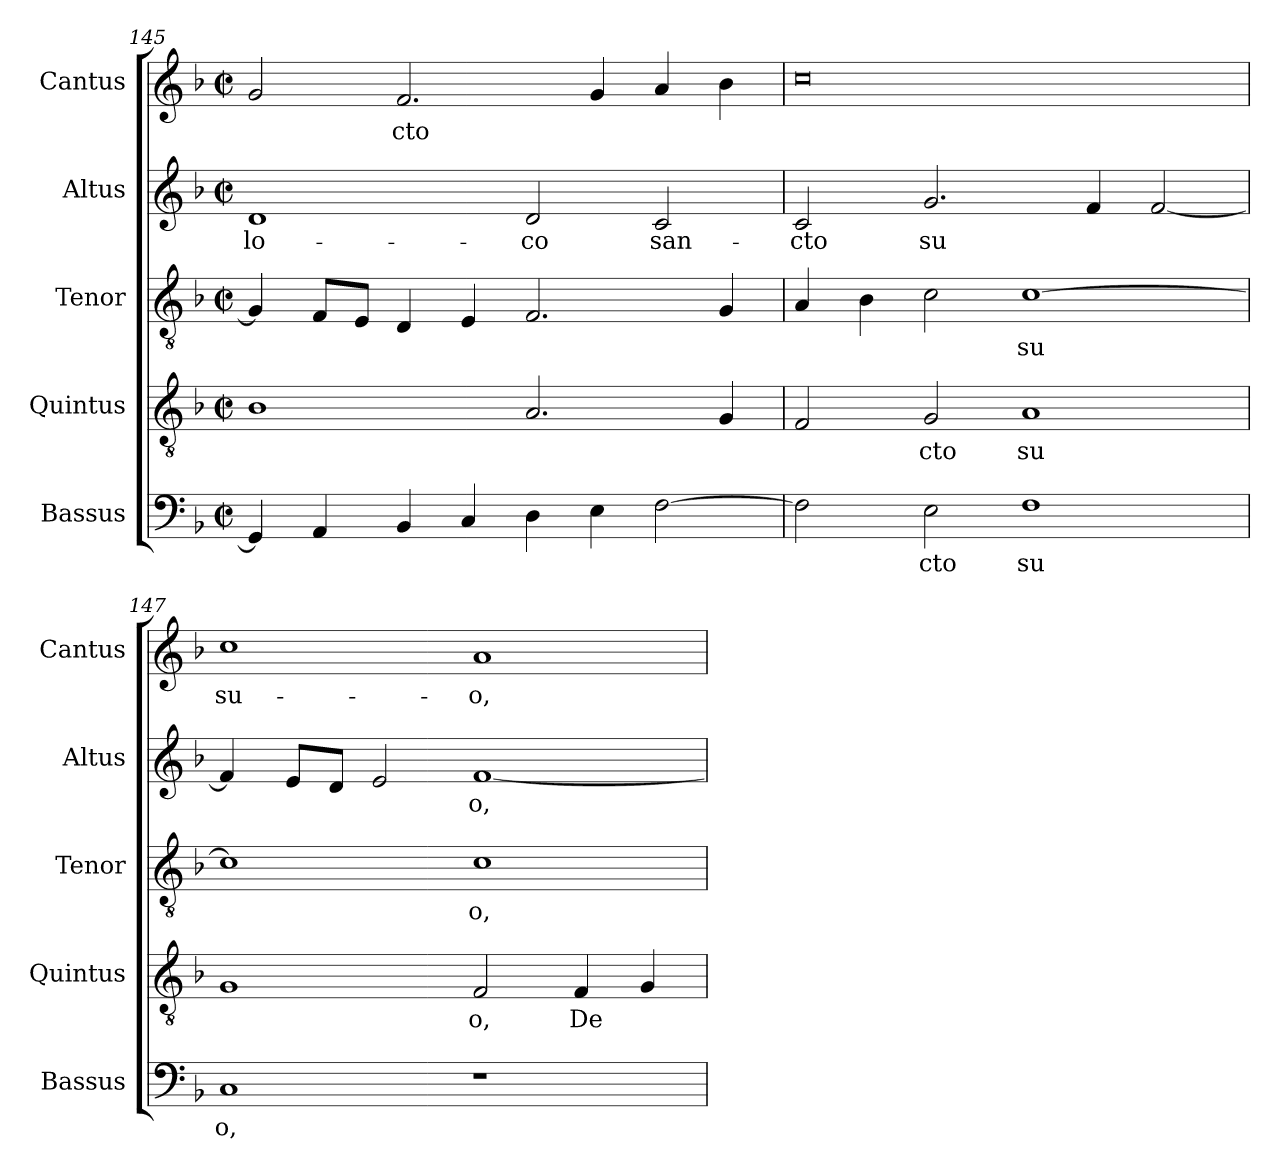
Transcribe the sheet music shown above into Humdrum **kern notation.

**kern	**text	**kern	**text	**kern	**text	**kern	**text	**kern	**text
*part5	*part5	*part4	*part4	*part3	*part3	*part2	*part2	*part1	*part1
*staff5	*staff5	*staff4	*staff4	*staff3	*staff3	*staff2	*staff2	*staff1	*staff1
*I"Bassus	*	*I"Quintus	*	*I"Tenor	*	*I"Altus	*	*I"Cantus	*
*I'Bassus	*	*I'Quintus	*	*I'Tenor	*	*I'Altus	*	*I'Cantus	*
!!LO:PB:g=z
*clefF4	*	*clefGv2	*	*clefGv2	*	*clefG2	*	*clefG2	*
*k[b-]	*	*k[b-]	*	*k[b-]	*	*k[b-]	*	*k[b-]	*
*F:	*	*F:	*	*F:	*	*F:	*	*F:	*
*M2/2	*	*M2/2	*	*M2/2	*	*M2/2	*	*M2/2	*
*met(c|)	*	*met(c|)	*	*met(c|)	*	*met(c|)	*	*met(c|)	*
=145	=145	=145	=145	=145	=145	=145	=145	=145	=145
!	!LO:LY:b:cj	!	!LO:LY:b:cj	!	!LO:LY:b:cj	!	!LO:LY:b:cj	!	!LO:LY:b:cj
4GG/]	.	1B-	.	4G/]	.	1d	lo-	2g/	--
!	!LO:LY:b:cj	!	!	!	!LO:LY:b:cj	!	!	!	!
4AA/	.	.	.	8F/L	.	.	.	.	.
!	!	!	!	!	!LO:LY:b:cj	!	!	!	!
.	.	.	.	8E/J	.	.	.	.	.
!	!LO:LY:b:cj	!	!	!	!LO:LY:b:cj	!	!	!	!LO:LY:b:cj
4BB-/	.	.	.	4D/	.	.	.	2.f/	-cto
!	!LO:LY:b:cj	!	!	!	!LO:LY:b:cj	!	!	!	!
4C/	.	.	.	4E/	.	.	.	.	.
!	!LO:LY:b:cj	!	!LO:LY:b:cj	!	!LO:LY:b:cj	!	!LO:LY:b:cj	!	!
4D\	.	2.A/	.	2.F/	.	2d/	-co	.	.
!	!LO:LY:b:cj	!	!	!	!	!	!	!	!LO:LY:b:cj
4E\	.	.	.	.	.	.	.	4g/	.
!	!LO:LY:b:cj	!	!	!	!	!	!LO:LY:b:cj	!	!LO:LY:b:cj
[>2F\	.	.	.	.	.	2c/	san-	4a/	.
!	!	!	!LO:LY:b:cj	!	!LO:LY:b:cj	!	!	!	!LO:LY:b:cj
.	.	4G/	.	4G/	.	.	.	4b-\	.
=146	=146	=146	=146	=146	=146	=146	=146	=146	=146
!	!LO:LY:b:cj	!	!LO:LY:b:cj	!	!LO:LY:b:cj	!	!LO:LY:b:cj	!	!LO:LY:b:cj
2F\]	.	2F/	.	4A/	.	2c/	-cto	0cc	.
!	!	!	!	!	!LO:LY:b:cj	!	!	!	!
.	.	.	.	4B-\	.	.	.	.	.
!	!LO:LY:b:cj	!	!LO:LY:b:cj	!	!LO:LY:b:cj	!	!LO:LY:b:cj	!	!
2E\	cto	2G/	cto	2c\	.	2.g/	su-	.	.
!	!LO:LY:b:cj	!	!LO:LY:b:cj	!	!LO:LY:b:cj	!	!	!	!
1F	su	1A	su	[>1c	su-	.	.	.	.
!	!	!	!	!	!	!	!LO:LY:b:cj	!	!
.	.	.	.	.	.	4f/	--	.	.
!	!	!	!	!	!	!	!LO:LY:b:cj	!	!
.	.	.	.	.	.	[<2f/	--	.	.
=147	=147	=147	=147	=147	=147	=147	=147	=147	=147
!	!LO:LY:b:cj	!	!LO:LY:b:cj	!	!LO:LY:b:cj	!	!LO:LY:b:cj	!	!LO:LY:b:cj
1C	o,	1G	.	1c]	--	4f/]	--	1cc	su-
!	!	!	!	!	!	!	!LO:LY:b:cj	!	!
.	.	.	.	.	.	8e/L	--	.	.
!	!	!	!	!	!	!	!LO:LY:b:cj	!	!
.	.	.	.	.	.	8d/J	--	.	.
!	!	!	!	!	!	!	!LO:LY:b:cj	!	!
.	.	.	.	.	.	2e/	--	.	.
!	!	!	!LO:LY:b:cj	!	!LO:LY:b:cj	!	!LO:LY:b:cj	!	!LO:LY:b:cj
1r	.	2F/	o,	1c	-o,	[<1f	-o,	1a	-o,
!	!	!	!LO:LY:b:cj	!	!	!	!	!	!
.	.	4F/	De	.	.	.	.	.	.
!	!	!	!LO:LY:b:cj	!	!	!	!	!	!
.	.	4G/	.	.	.	.	.	.	.
=	=	=	=	=	=	=	=	=	=
*-	*-	*-	*-	*-	*-	*-	*-	*-	*-
